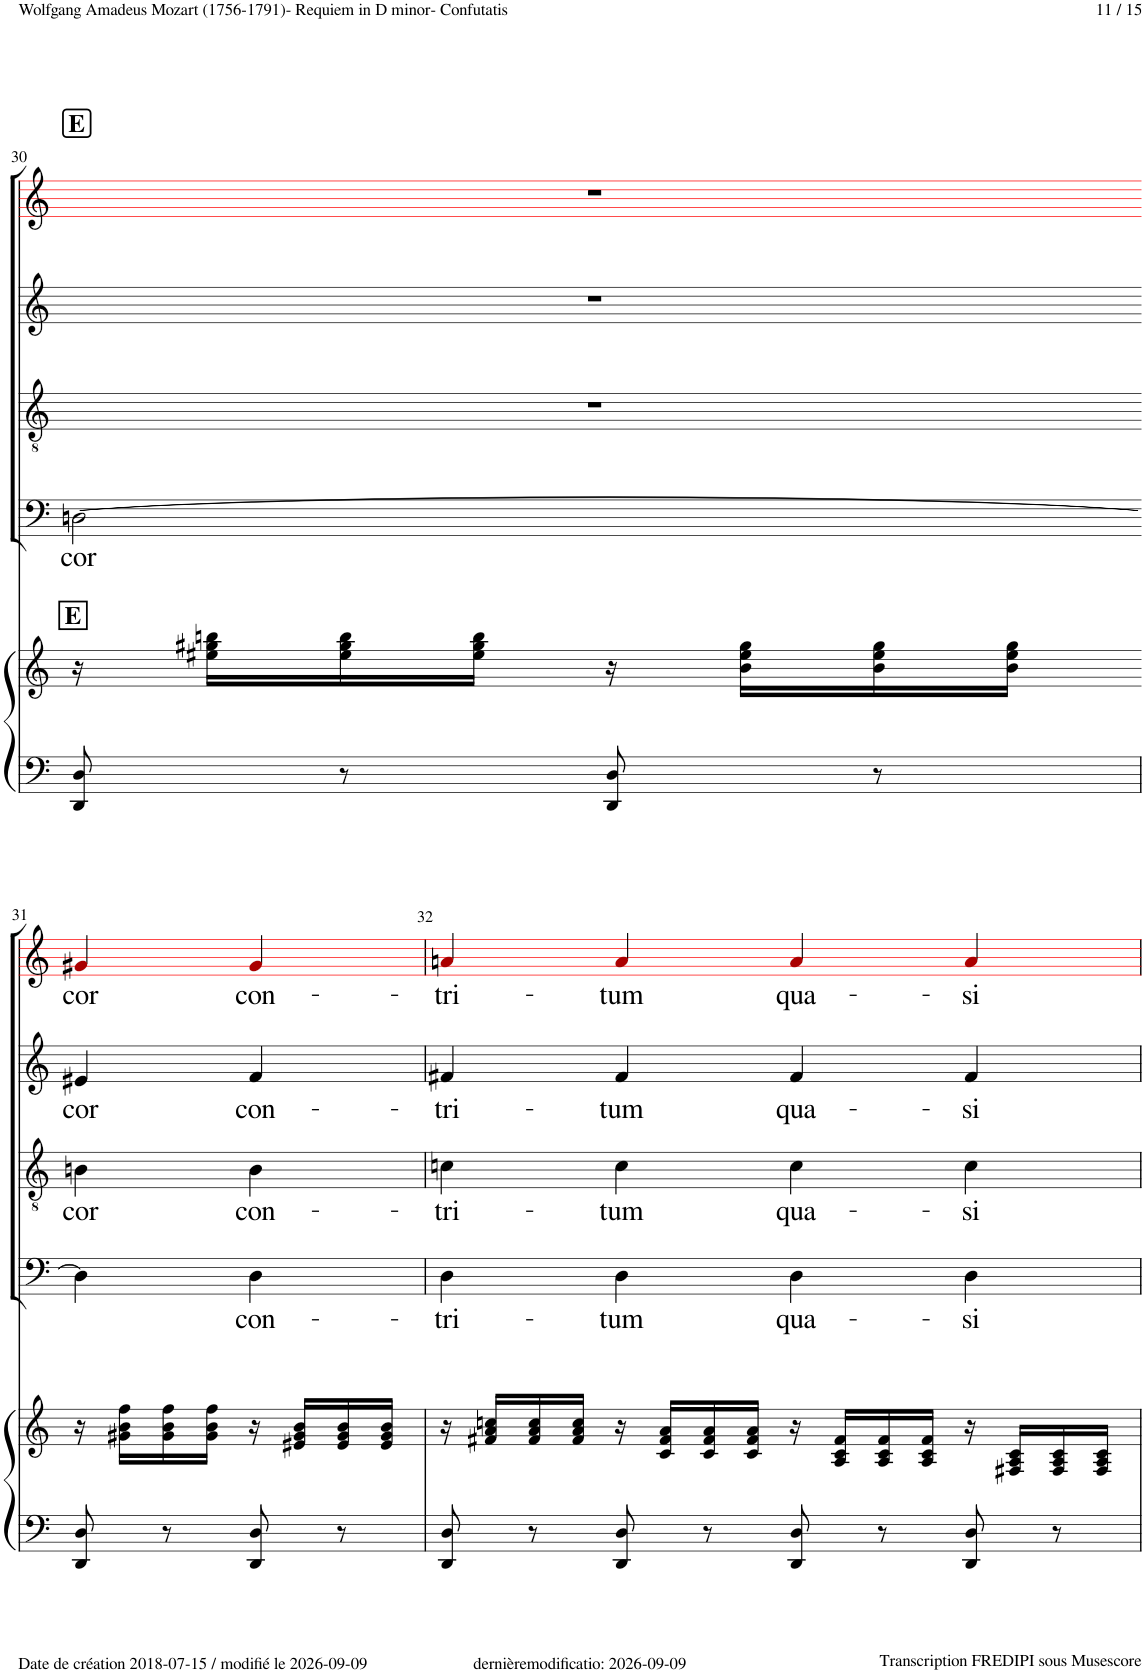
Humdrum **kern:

**kern	**kern	**kern	**text	**kern	**text	**kern	**text	**kern	**text
*part5	*part5	*part4	*part4	*part3	*part3	*part2	*part2	*part1	*part1
*staff6	*staff5	*staff4	*staff4	*staff3	*staff3	*staff2	*staff2	*staff1	*staff1
*I"Piano	*	*I"Bass	*	*I"Tenor	*	*I"Alto	*	*I"Soprano	*
*I'Pno	*	*	*	*	*	*	*	*	*
!!LO:PB:g=z
*clefF4	*clefG2	*clefF4	*	*clefGv2	*	*clefG2	*	*clefG2	*
*	*	*	*	*	*	*	*	*ITrd1c2	*
*k[]	*k[]	*k[]	*	*k[]	*	*k[]	*	*k[]	*
*M4/4	*M4/4	*M4/4	*	*M4/4	*	*M4/4	*	*M4/4	*
*met(c)	*met(c)	*met(c)	*	*met(c)	*	*met(c)	*	*met(c)	*
!!LO:REH:place=s1:a:B:cj:fs=14:t=E
=30	=30	=30	=30	=30	=30	=30	=30	=30	=30
!	!LO:TX:a:B:t=E	!	!	!	!	!	!	!	!
!	!	!	!LO:LY:b	!	!	!	!	!	!
8DD/ 8D/	16r	[2Dn!\	cor	1r	.	1r	.	1r	.
.	16ee#X\ 16gg#X\ 16bbn\LL	.	.	.	.	.	.	.	.
8r	16ee#\ 16gg#\ 16bb\	.	.	.	.	.	.	.	.
.	16ee#\ 16gg#\ 16bb\JJ	.	.	.	.	.	.	.	.
8DD/ 8D/	16r	.	.	.	.	.	.	.	.
.	16b\ 16ee#\ 16gg#\LL	.	.	.	.	.	.	.	.
8r	16b\ 16ee#\ 16gg#\	.	.	.	.	.	.	.	.
.	16b\ 16ee#\ 16gg#\JJ	.	.	.	.	.	.	.	.
2ryy	2ryy	2ryy	.	.	.	.	.	.	.
!!LO:LB:g=z
=31-	=31-	=31-	=31-	=31-	=31-	=31-	=31-	=31-	=31-
!	!	!	!	!	!LO:LY:b	!	!LO:LY:b	!	!LO:LY:b
8DD/ 8D/	16r	4D!\]	.	4Bn!\	cor	4e#X!/	cor	4g#X!i/	cor
.	16g#X\ 16b\ 16ff\LL	.	.	.	.	.	.	.	.
8r	16g#\ 16b\ 16ff\	.	.	.	.	.	.	.	.
.	16g#\ 16b\ 16ff\JJ	.	.	.	.	.	.	.	.
!	!	!	!LO:LY:b	!	!LO:LY:b	!	!LO:LY:b	!	!LO:LY:b
8DD/ 8D/	16r	4D!\	con-	4B!\	con-	4f!/	con-	4g#!i/	con-
.	16e#X/ 16g#/ 16b/LL	.	.	.	.	.	.	.	.
8r	16e#/ 16g#/ 16b/	.	.	.	.	.	.	.	.
.	16e#/ 16g#/ 16b/JJ	.	.	.	.	.	.	.	.
=32	=32	=32	=32	=32	=32	=32	=32	=32	=32
!	!	!	!LO:LY:b	!	!LO:LY:b	!	!LO:LY:b	!	!LO:LY:b
8DD/ 8D/	16r	4D!\	-tri-	4cn!\	-tri-	4f#X!/	-tri-	4an!i/	-tri-
.	16f#X/ 16a/ 16ccn/LL	.	.	.	.	.	.	.	.
8r	16f#/ 16a/ 16cc/	.	.	.	.	.	.	.	.
.	16f#/ 16a/ 16cc/JJ	.	.	.	.	.	.	.	.
!	!	!	!LO:LY:b	!	!LO:LY:b	!	!LO:LY:b	!	!LO:LY:b
8DD/ 8D/	16r	4D!\	-tum	4c!\	-tum	4f#!/	-tum	4a!i/	-tum
.	16c/ 16f#/ 16a/LL	.	.	.	.	.	.	.	.
8r	16c/ 16f#/ 16a/	.	.	.	.	.	.	.	.
.	16c/ 16f#/ 16a/JJ	.	.	.	.	.	.	.	.
!	!	!	!LO:LY:b	!	!LO:LY:b	!	!LO:LY:b	!	!LO:LY:b
8DD/ 8D/	16r	4D!\	qua-	4c!\	qua-	4f#!/	qua-	4a!i/	qua-
.	16A/ 16c/ 16f#/LL	.	.	.	.	.	.	.	.
8r	16A/ 16c/ 16f#/	.	.	.	.	.	.	.	.
.	16A/ 16c/ 16f#/JJ	.	.	.	.	.	.	.	.
!	!	!	!LO:LY:b	!	!LO:LY:b	!	!LO:LY:b	!	!LO:LY:b
8DD/ 8D/	16r	4D!\	-si	4c!\	-si	4f#!/	-si	4a!i/	-si
.	16F#X/ 16A/ 16c/LL	.	.	.	.	.	.	.	.
8r	16F#/ 16A/ 16c/	.	.	.	.	.	.	.	.
.	16F#/ 16A/ 16c/JJ	.	.	.	.	.	.	.	.
=	=	=	=	=	=	=	=	=	=
*-	*-	*-	*-	*-	*-	*-	*-	*-	*-
